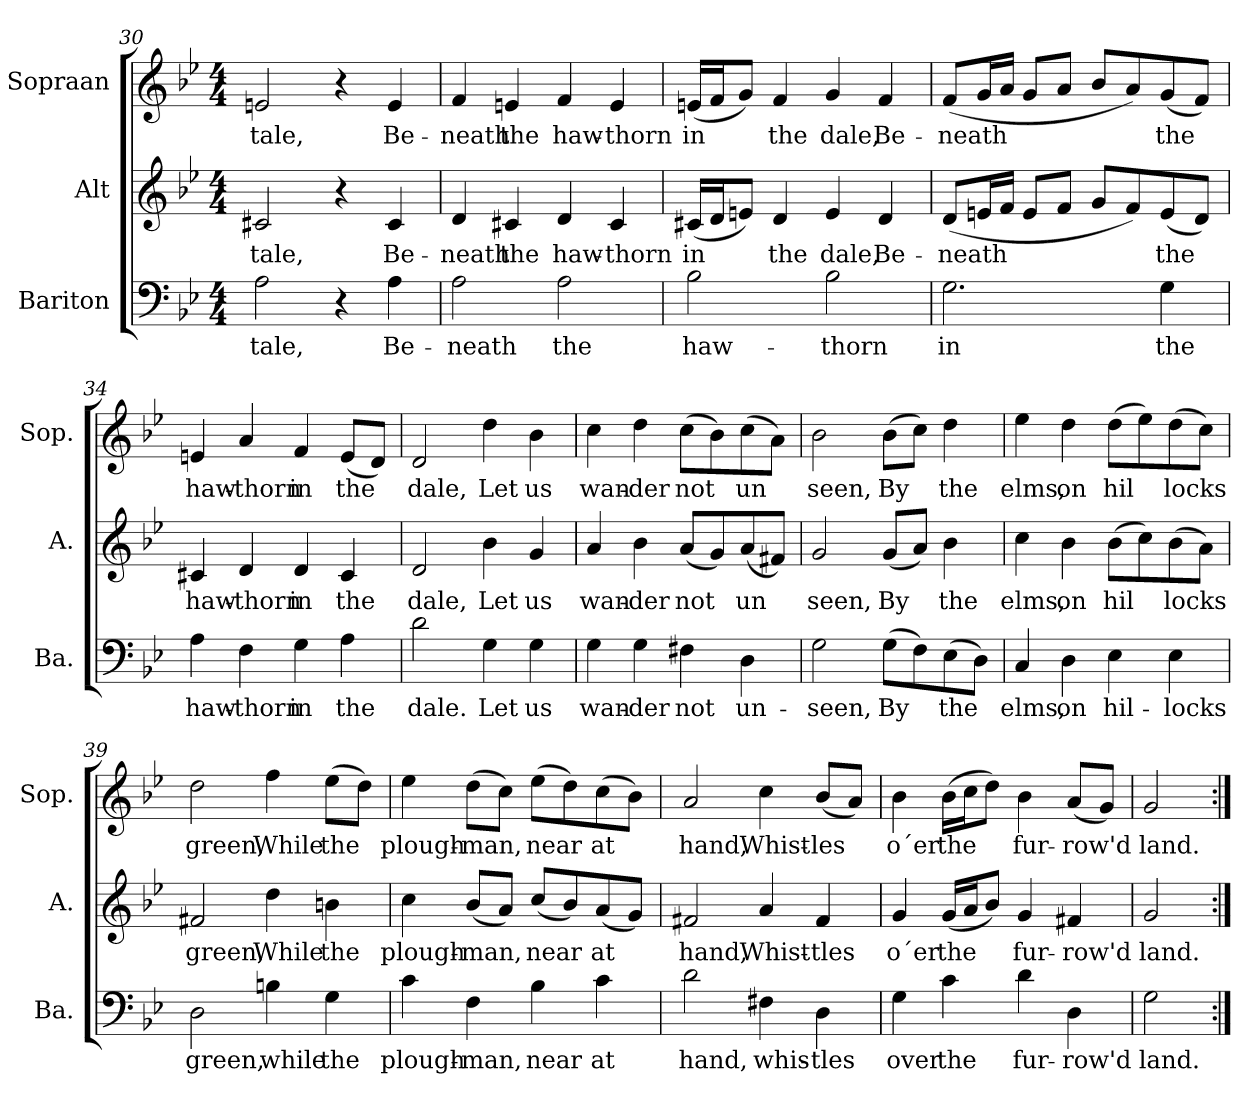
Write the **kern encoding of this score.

**kern	**text	**kern	**text	**kern	**text
*part3	*part3	*part2	*part2	*part1	*part1
*staff3	*staff3	*staff2	*staff2	*staff1	*staff1
*I"Bariton	*	*I"Alt	*	*I"Sopraan	*
*I'Ba.	*	*I'A.	*	*I'Sop.	*
*clefF4	*	*clefG2	*	*clefG2	*
*k[b-e-]	*	*k[b-e-]	*	*k[b-e-]	*
*M4/4	*	*M4/4	*	*M4/4	*
=30	=30	=30	=30	=30	=30
!	!LO:LY:b	!	!LO:LY:b	!	!LO:LY:b
2A\	tale,	2c#X/	tale,	2en/	tale,
4r	.	4r	.	4r	.
!	!LO:LY:b	!	!LO:LY:b	!	!LO:LY:b
4A\	Be-	4c#/	Be-	4e/	Be-
=31	=31	=31	=31	=31	=31
!	!LO:LY:b	!	!LO:LY:b	!	!LO:LY:b
2A\	-neath	4d/	-neath	4f/	-neath
!	!	!	!LO:LY:b	!	!LO:LY:b
.	.	4c#X/	the	4en/	the
!	!LO:LY:b	!	!LO:LY:b	!	!LO:LY:b
2A\	the	4d/	haw-	4f/	haw-
!	!	!	!LO:LY:b	!	!LO:LY:b
.	.	4c#/	-thorn	4e/	-thorn
!!LO:LB:g=z
=32	=32	=32	=32	=32	=32
!	!LO:LY:b	!	!LO:LY:b	!	!LO:LY:b
2B-\	haw-	(<16c#X/LL	in	(<16en/LL	in
.	.	16d/J	.	16f/J	.
.	.	8en/J)	.	8g/J)	.
!	!	!	!LO:LY:b	!	!LO:LY:b
.	.	4d/	the	4f/	the
!	!LO:LY:b	!	!LO:LY:b	!	!LO:LY:b
2B-\	-thorn	4e/	dale,	4g/	dale,
!	!	!	!LO:LY:b	!	!LO:LY:b
.	.	4d/	Be-	4f/	Be-
=33	=33	=33	=33	=33	=33
!	!LO:LY:b	!	!LO:LY:b	!	!LO:LY:b
2.G\	in	(<8d/L	-neath	(<8f/L	-neath
.	.	16en/L	.	16g/L	.
.	.	16f/JJ	.	16a/JJ	.
.	.	8e/L	.	8g/L	.
.	.	8f/J	.	8a/J	.
.	.	8g/L	.	8b-/L	.
.	.	8f/)	.	8a/)	.
!	!LO:LY:b	!	!LO:LY:b	!	!LO:LY:b
4G\	the	(<8e/	the	(<8g/	the
.	.	8d/J)	.	8f/J)	.
=34	=34	=34	=34	=34	=34
!	!LO:LY:b	!	!LO:LY:b	!	!LO:LY:b
4A\	haw-	4c#X/	haw-	4en/	haw-
!	!LO:LY:b	!	!LO:LY:b	!	!LO:LY:b
4F\	-thorn	4d/	-thorn	4a/	-thorn
!	!LO:LY:b	!	!LO:LY:b	!	!LO:LY:b
4G\	in	4d/	in	4f/	in
!	!LO:LY:b	!	!LO:LY:b	!	!LO:LY:b
4A\	the	4c#/	the	(<8e/L	the
.	.	.	.	8d/J)	.
=35	=35	=35	=35	=35	=35
!	!LO:LY:b	!	!LO:LY:b	!	!LO:LY:b
2d\	dale.	2d/	dale,	2d/	dale,
!	!LO:LY:b	!	!LO:LY:b	!	!LO:LY:b
4G\	Let	4b-\	Let	4dd\	Let
!	!LO:LY:b	!	!LO:LY:b	!	!LO:LY:b
4G\	us	4g/	us	4b-\	us
!!LO:PB:g=z
=36	=36	=36	=36	=36	=36
!	!LO:LY:b	!	!LO:LY:b	!	!LO:LY:b
4G\	wan-	4a/	wan-	4cc\	wan-
!	!LO:LY:b	!	!LO:LY:b	!	!LO:LY:b
4G\	-der	4b-\	-der	4dd\	-der
!	!LO:LY:b	!	!LO:LY:b	!	!LO:LY:b
4F#X\	not	(<8a/L	not	(>8cc\L	not
.	.	8g/)	.	8b-\)	.
!	!LO:LY:b	!	!LO:LY:b	!	!LO:LY:b
4D\	un-	(<8a/	un	(>8cc\	un
.	.	8f#X/J)	.	8a\J)	.
=37	=37	=37	=37	=37	=37
!	!LO:LY:b	!	!LO:LY:b	!	!LO:LY:b
2G\	-seen,	2g/	seen,	2b-\	seen,
!	!LO:LY:b	!	!LO:LY:b	!	!LO:LY:b
(>8G\L	-By	(<8g/L	By	(>8b-\L	By
8F\)	.	8a/J)	.	8cc\J)	.
!	!LO:LY:b	!	!LO:LY:b	!	!LO:LY:b
(>8E-\	-the	4b-\	the	4dd\	the
8D\J)	.	.	.	.	.
=38	=38	=38	=38	=38	=38
!	!LO:LY:b	!	!LO:LY:b	!	!LO:LY:b
4C/	elms,	4cc\	elms,	4ee-\	elms,
!	!LO:LY:b	!	!LO:LY:b	!	!LO:LY:b
4D\	on	4b-\	on	4dd\	on
!	!LO:LY:b	!	!LO:LY:b	!	!LO:LY:b
4E-\	hil-	(>8b-\L	hil	(>8dd\L	hil
.	.	8cc\)	.	8ee-\)	.
!	!LO:LY:b	!	!LO:LY:b	!	!LO:LY:b
4E-\	-locks	(>8b-\	locks	(>8dd\	locks
.	.	8a\J)	.	8cc\J)	.
=39	=39	=39	=39	=39	=39
!	!LO:LY:b	!	!LO:LY:b	!	!LO:LY:b
2D\	green,	2f#X/	green,	2dd\	green,
!	!LO:LY:b	!	!LO:LY:b	!	!LO:LY:b
4Bn\	while	4dd\	While	4ff\	While
!	!LO:LY:b	!	!LO:LY:b	!	!LO:LY:b
4G\	the	4bn\	the	(>8ee-\L	the
.	.	.	.	8dd\J)	.
!!LO:LB:g=z
=40	=40	=40	=40	=40	=40
!	!LO:LY:b	!	!LO:LY:b	!	!LO:LY:b
4c\	plough-	4cc\	plough-	4ee-\	plough-
!	!LO:LY:b	!	!LO:LY:b	!	!LO:LY:b
4F\	-man,	(<8b-/L	-man,	(>8dd\L	-man,
.	.	8a/J)	.	8cc\J)	.
!	!LO:LY:b	!	!LO:LY:b	!	!LO:LY:b
4B-\	near	(<8cc/L	near	(>8ee-\L	near
.	.	8b-/)	.	8dd\)	.
!	!LO:LY:b	!	!LO:LY:b	!	!LO:LY:b
4c\	at	(<8a/	at	(>8cc\	at
.	.	8g/J)	.	8b-\J)	.
=41	=41	=41	=41	=41	=41
!	!LO:LY:b	!	!LO:LY:b	!	!LO:LY:b
2d\	hand,	2f#X/	hand,	2a/	hand,
!	!LO:LY:b	!	!LO:LY:b	!	!LO:LY:b
4F#X\	whis-	4a/	Whist-	4cc\	Whist-
!	!LO:LY:b	!	!LO:LY:b	!	!LO:LY:b
4D\	-tles	4f#/	-tles	(<8b-/L	-les
.	.	.	.	8a/J)	.
=42	=42	=42	=42	=42	=42
!	!LO:LY:b	!	!LO:LY:b	!	!LO:LY:b
4G\	over	4g/	o´er	4b-\	o´er
!	!LO:LY:b	!	!LO:LY:b	!	!LO:LY:b
4c\	the	(<16g/LL	the	(>16b-\LL	the
.	.	16a/J	.	16cc\J	.
.	.	8b-/J)	.	8dd\J)	.
!	!LO:LY:b	!	!LO:LY:b	!	!LO:LY:b
4d\	fur-	4g/	fur-	4b-\	fur-
!	!LO:LY:b	!	!LO:LY:b	!	!LO:LY:b
4D\	-row'd	4f#X/	-row'd	(<8a/L	-row'd
.	.	.	.	8g/J)	.
=43	=43	=43	=43	=43	=43
!	!LO:LY:b	!	!LO:LY:b	!	!LO:LY:b
2G\	land.	2g/	land.	2g/	land.
=:|!	=:|!	=:|!	=:|!	=:|!	=:|!
*-	*-	*-	*-	*-	*-
